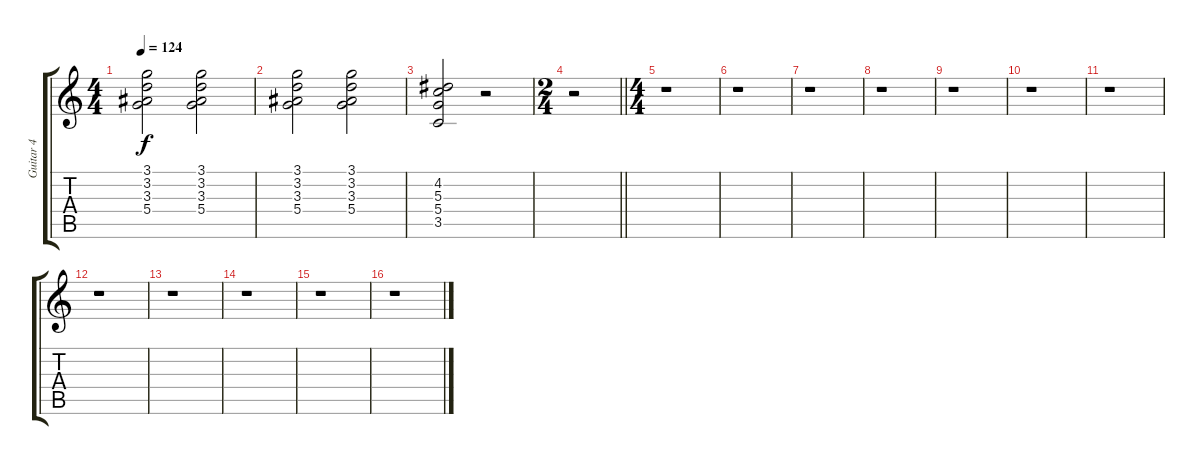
\track ("Guitar 4" "Guitar 4") {instrument electricguitarclean}
\staff {score tabs}
\tuning (E4 B3 G3 D3 A2 E2) {hide}
\ts (4 4)
\tempo 124
\clef g2
\ks c
(3.1 3.2 3.3 5.4).2{dy f} (3.1 3.2 3.3 5.4).2 |
(3.1 3.2 3.3 5.4).2 (3.1 3.2 3.3 5.4).2 |
(4.2 5.3 5.4 3.5).2 r.2 |
\ts (2 4)
\barLineRight lightlight
r.2 |
\ts (4 4)
r.1 |
r.1 |
r.1 |
r.1 |
r.1 |
r.1 |
r.1 |
r.1 |
r.1 |
r.1 |
r.1 |
r.1
